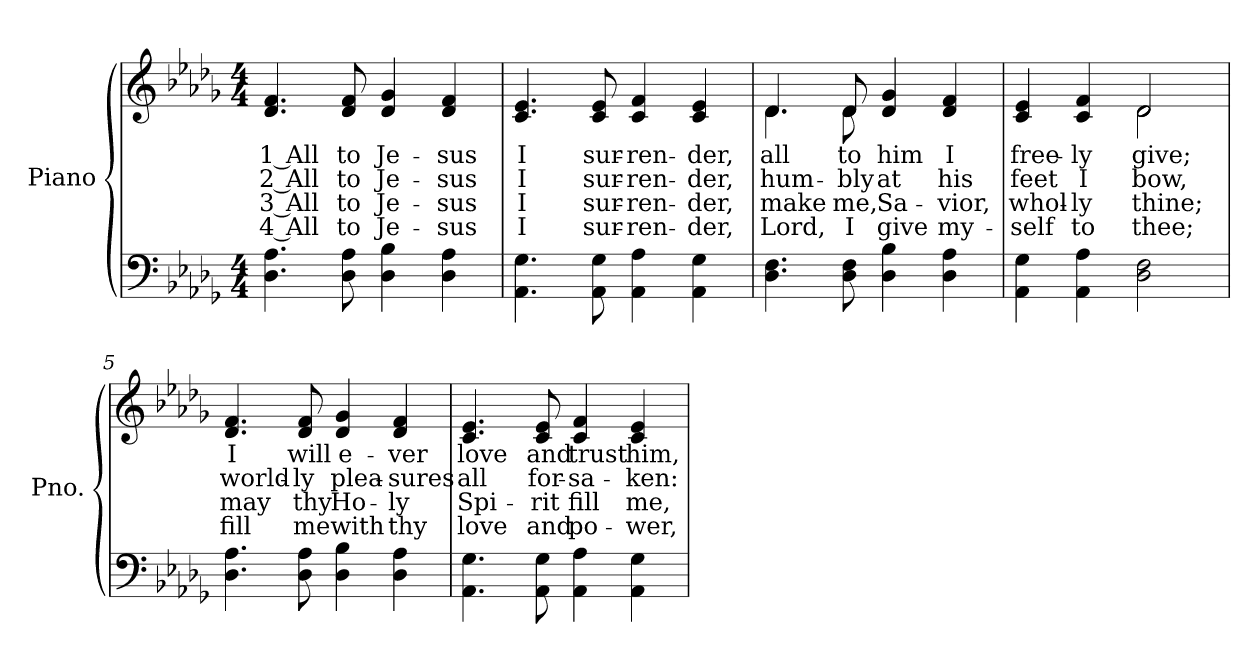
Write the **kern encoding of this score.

**kern	**kern	**text	**text	**text	**text
*part2	*part1	*part1	*part1	*part1	*part1
*staff2	*staff1	*staff1	*staff1	*staff1	*staff1
*I"Piano	*I"Piano	*	*	*	*
*I'Pno.	*I'Pno.	*	*	*	*
!!LO:PB:g=z
*clefF4	*clefG2	*	*	*	*
*k[b-e-a-d-g-]	*k[b-e-a-d-g-]	*	*	*	*
*D-:	*D-:	*	*	*	*
*M4/4	*M4/4	*	*	*	*
=1	=1	=1	=1	=1	=1
!	!	!LO:LY:b:color=#000000	!LO:LY:b:color=#000000	!LO:LY:b:color=#000000	!LO:LY:b:color=#000000
4.D-i\ 4.A-i	4.d-i/ 4.fi	1 All	2 All	3 All	4 All
!	!	!LO:LY:b:color=#000000	!LO:LY:b:color=#000000	!LO:LY:b:color=#000000	!LO:LY:b:color=#000000
8D-i\ 8A-i	8d-i/ 8fi	to	to	to	to
!	!	!LO:LY:b:color=#000000	!LO:LY:b:color=#000000	!LO:LY:b:color=#000000	!LO:LY:b:color=#000000
4D-i\ 4B-i	4d-i/ 4g-i	Je-	Je-	Je-	-Je-
!	!	!LO:LY:b:color=#000000	!LO:LY:b:color=#000000	!LO:LY:b:color=#000000	!LO:LY:b:color=#000000
4D-i\ 4A-i	4d-i/ 4fi	-sus	-sus	-sus	sus
=2	=2	=2	=2	=2	=2
!	!	!LO:LY:b:color=#000000	!LO:LY:b:color=#000000	!LO:LY:b:color=#000000	!LO:LY:b:color=#000000
4.AA-i\ 4.G-i	4.ci/ 4.e-i	I	I	I	I
!	!	!LO:LY:b:color=#000000	!LO:LY:b:color=#000000	!LO:LY:b:color=#000000	!LO:LY:b:color=#000000
8AA-i\ 8G-i	8ci/ 8e-i	sur-	sur-	sur-	-sur-
!	!	!LO:LY:b:color=#000000	!LO:LY:b:color=#000000	!LO:LY:b:color=#000000	!LO:LY:b:color=#000000
4AA-i\ 4A-i	4ci/ 4fi	-ren-	-ren-	-ren-	-ren-
!	!	!LO:LY:b:color=#000000	!LO:LY:b:color=#000000	!LO:LY:b:color=#000000	!LO:LY:b:color=#000000
4AA-i\ 4G-i	4ci/ 4e-i	-der,	-der,	-der,	der,
=3	=3	=3	=3	=3	=3
!	!	!LO:LY:b:color=#000000	!LO:LY:b:color=#000000	!LO:LY:b:color=#000000	!LO:LY:b:color=#000000
*	*^	*	*	*	*
4.D-i\ 4.Fi	4.d-i/	4.d-i\	all	hum-	make	Lord,
!	!	!	!LO:LY:b:color=#000000	!LO:LY:b:color=#000000	!LO:LY:b:color=#000000	!LO:LY:b:color=#000000
8D-i\ 8Fi	8d-i/	8d-i\	to	-bly	me,	I
!	!	!	!LO:LY:b:color=#000000	!LO:LY:b:color=#000000	!LO:LY:b:color=#000000	!LO:LY:b:color=#000000
4D-i\ 4B-i	4d-i/ 4g-i	2ryy	him	at	Sa-	-give
!	!	!	!LO:LY:b:color=#000000	!LO:LY:b:color=#000000	!LO:LY:b:color=#000000	!LO:LY:b:color=#000000
4D-i\ 4A-i	4d-i/ 4fi	.	I	his	vior,	my-
=4	=4	=4	=4	=4	=4	=4
!	!	!	!LO:LY:b:color=#000000	!LO:LY:b:color=#000000	!LO:LY:b:color=#000000	!LO:LY:b:color=#000000
4AA-i\ 4G-i	4ci/ 4e-i	2ryy	free-	feet	-whol-	-self
!	!	!	!LO:LY:b:color=#000000	!LO:LY:b:color=#000000	!LO:LY:b:color=#000000	!LO:LY:b:color=#000000
4AA-i\ 4A-i	4ci/ 4fi	.	-ly	I	ly	to
!	!	!	!LO:LY:b:color=#000000	!LO:LY:b:color=#000000	!LO:LY:b:color=#000000	!LO:LY:b:color=#000000
2D-i\ 2Fi	2d-i/	2d-i\	give;	bow,	thine;	thee;
*	*v	*v	*	*	*	*
!!LO:LB:g=z
=5	=5	=5	=5	=5	=5
*	*^	*	*	*	*
!	!	!	!LO:LY:b:color=#000000	!LO:LY:b:color=#000000	!LO:LY:b:color=#000000	!LO:LY:b:color=#000000
*	*v	*v	*	*	*	*
4.D-i\ 4.A-i	4.d-i/ 4.fi	I	world-	may	fill
!	!	!LO:LY:b:color=#000000	!LO:LY:b:color=#000000	!LO:LY:b:color=#000000	!LO:LY:b:color=#000000
8D-i\ 8A-i	8d-i/ 8fi	will	-ly	thy	me
!	!	!LO:LY:b:color=#000000	!LO:LY:b:color=#000000	!LO:LY:b:color=#000000	!LO:LY:b:color=#000000
4D-i\ 4B-i	4d-i/ 4g-i	e-	plea-	Ho-	-with
!	!	!LO:LY:b:color=#000000	!LO:LY:b:color=#000000	!LO:LY:b:color=#000000	!LO:LY:b:color=#000000
4D-i\ 4A-i	4d-i/ 4fi	-ver	-sures	ly	thy
=6	=6	=6	=6	=6	=6
!	!	!LO:LY:b:color=#000000	!LO:LY:b:color=#000000	!LO:LY:b:color=#000000	!LO:LY:b:color=#000000
4.AA-i\ 4.G-i	4.ci/ 4.e-i	love	all	Spi-	-love
!	!	!LO:LY:b:color=#000000	!LO:LY:b:color=#000000	!LO:LY:b:color=#000000	!LO:LY:b:color=#000000
8AA-i\ 8G-i	8ci/ 8e-i	and	for-	rit	and
!	!	!LO:LY:b:color=#000000	!LO:LY:b:color=#000000	!LO:LY:b:color=#000000	!LO:LY:b:color=#000000
4AA-i\ 4A-i	4ci/ 4fi	trust	-sa-	fill	po-
!	!	!LO:LY:b:color=#000000	!LO:LY:b:color=#000000	!LO:LY:b:color=#000000	!LO:LY:b:color=#000000
4AA-i\ 4G-i	4ci/ 4e-i	him,	-ken:	-me,	wer,
=	=	=	=	=	=
*-	*-	*-	*-	*-	*-
